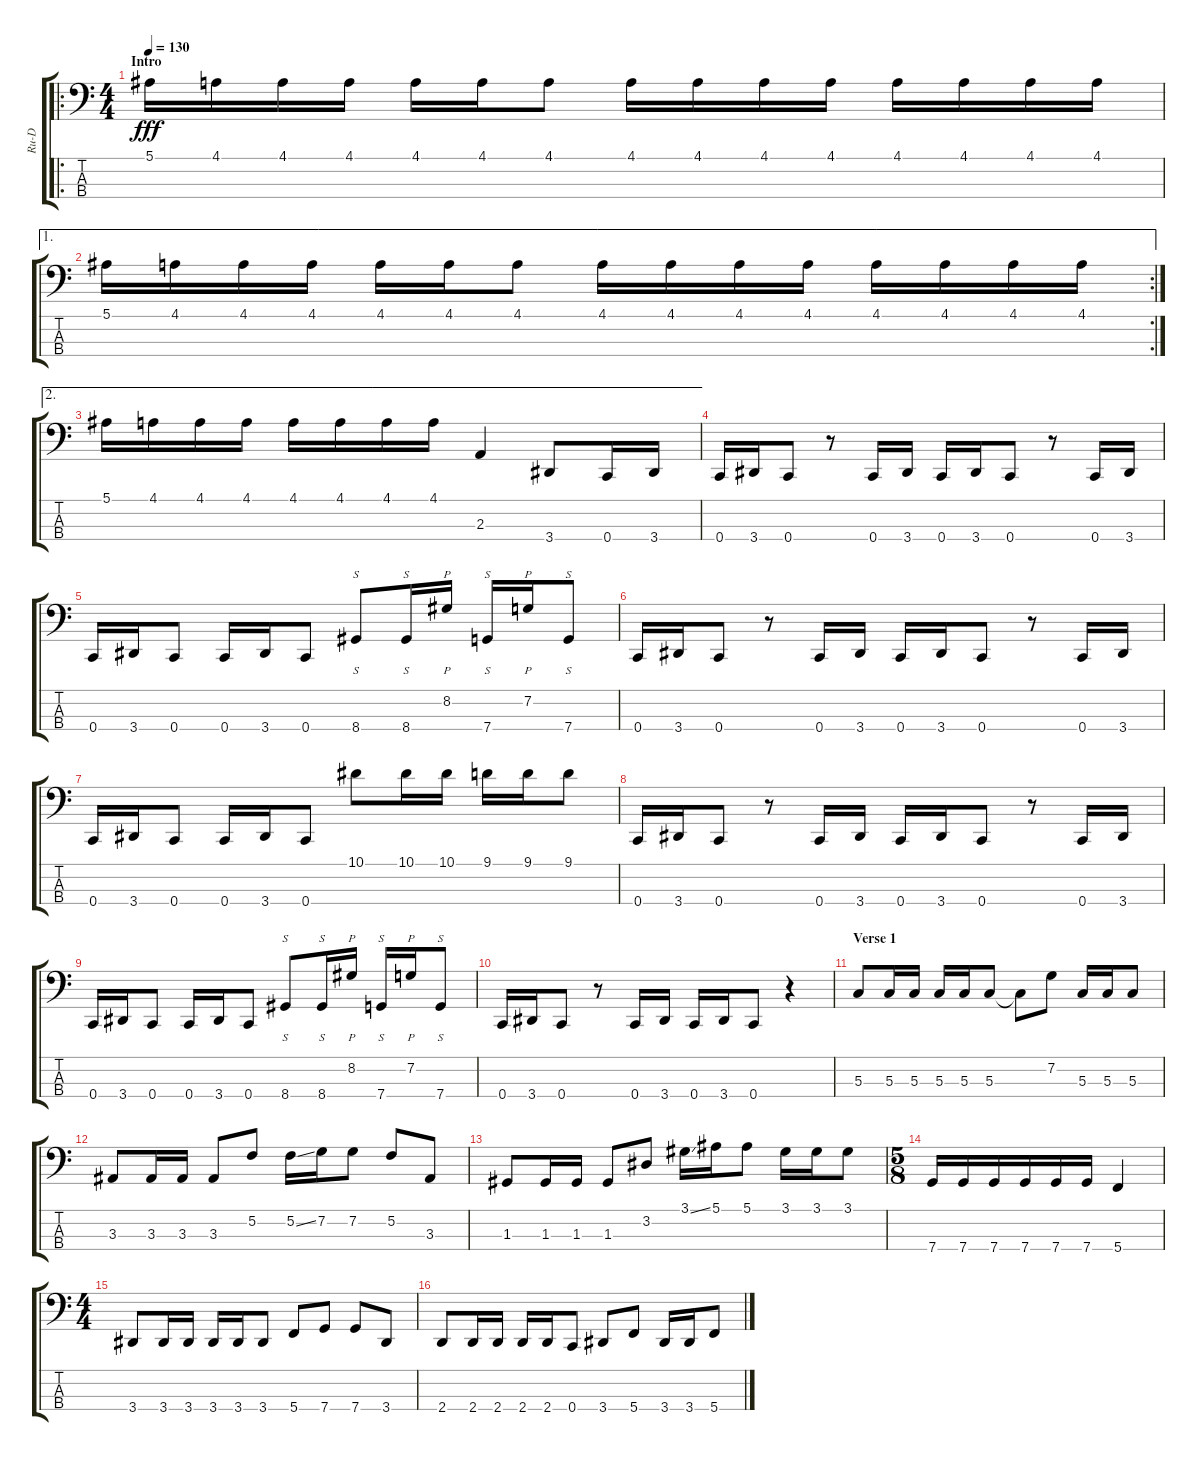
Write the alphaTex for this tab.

\track ("Ru-D" "Ru-D") {instrument slapbass1}
\staff {score tabs}
\tuning (F2 C2 G1 C1) {hide}
\ro
\ts (4 4)
\section ("" "Intro")
\tempo 130
\clef f4
\ks c
5.1.16{dy fff instrument slapbass1} 4.1.16 4.1.16 4.1.16 4.1.16 4.1.16 4.1.8 4.1.16 4.1.16 4.1.16 4.1.16 4.1.16 4.1.16 4.1.16 4.1.16 |
\ae 1
\rc 2
5.1.16 4.1.16 4.1.16 4.1.16 4.1.16 4.1.16 4.1.8 4.1.16 4.1.16 4.1.16 4.1.16 4.1.16 4.1.16 4.1.16 4.1.16 |
\ae 2
5.1.16 4.1.16 4.1.16 4.1.16 4.1.16 4.1.16 4.1.16 4.1.16 2.3.4 3.4.8 0.4.16 3.4.16 |
0.4.16 3.4.16 0.4.8 r.8 0.4.16 3.4.16 0.4.16 3.4.16 0.4.8 r.8 0.4.16 3.4.16 |
0.4.16 3.4.16 0.4.8 0.4.16 3.4.16 0.4.8 8.4.8{s} 8.4.16{s} 8.2.16{p} 7.4.16{s} 7.2.16{p} 7.4.8{s} |
0.4.16 3.4.16 0.4.8 r.8 0.4.16 3.4.16 0.4.16 3.4.16 0.4.8 r.8 0.4.16 3.4.16 |
0.4.16 3.4.16 0.4.8 0.4.16 3.4.16 0.4.8 10.1.8 10.1.16 10.1.16 9.1.16 9.1.16 9.1.8 |
0.4.16 3.4.16 0.4.8 r.8 0.4.16 3.4.16 0.4.16 3.4.16 0.4.8 r.8 0.4.16 3.4.16 |
0.4.16 3.4.16 0.4.8 0.4.16 3.4.16 0.4.8 8.4.8{s} 8.4.16{s} 8.2.16{p} 7.4.16{s} 7.2.16{p} 7.4.8{s} |
0.4.16 3.4.16 0.4.8 r.8 0.4.16 3.4.16 0.4.16 3.4.16 0.4.8 r.4 |
\section ("" "Verse 1")
5.3.8{instrument electricbassfinger} 5.3.16 5.3.16 5.3.16 5.3.16 5.3.8 5.3{t}.8 7.2.8 5.3.16 5.3.16 5.3.8 |
3.3.8 3.3.16 3.3.16 3.3.8 5.2.8 5.2{ss}.16 7.2.16 7.2.8 5.2.8 3.3.8 |
1.3.8 1.3.16 1.3.16 1.3.8 3.2.8 3.1{ss}.16 5.1.16 5.1.8 3.1.16 3.1.16 3.1.8 |
\ts (5 8)
7.4.16 7.4.16 7.4.16 7.4.16 7.4.16 7.4.16 5.4.4 |
\ts (4 4)
3.4.8 3.4.16 3.4.16 3.4.16 3.4.16 3.4.8 5.4.8 7.4.8 7.4.8 3.4.8 |
2.4.8 2.4.16 2.4.16 2.4.16 2.4.16 0.4.8 3.4.8 5.4.8 3.4.16 3.4.16 5.4{ss}.8
